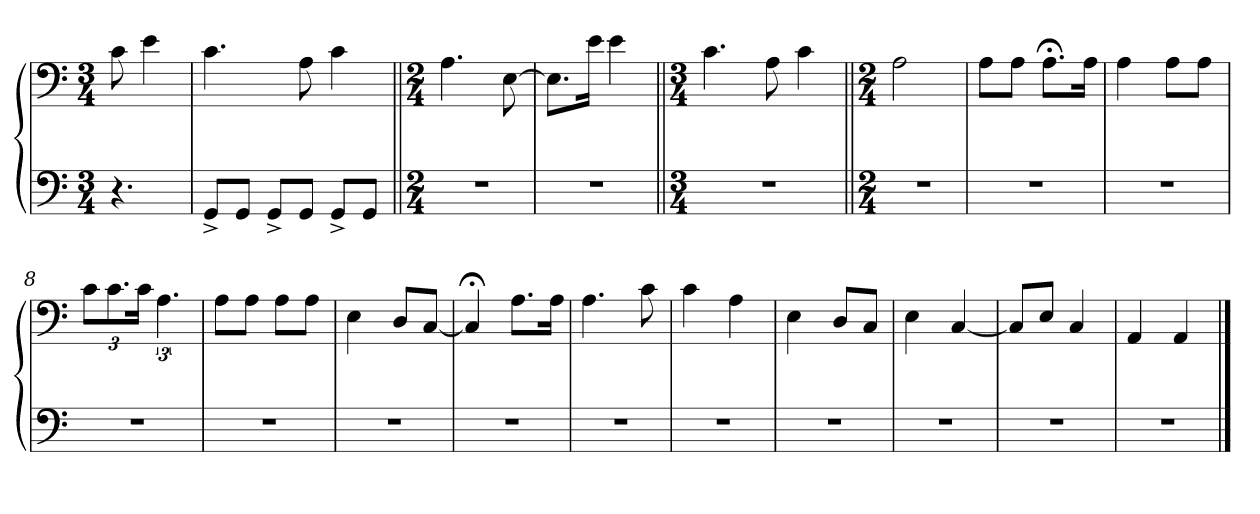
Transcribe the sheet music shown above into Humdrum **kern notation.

**kern	**kern
*part1	*part1
*staff2	*staff1
*clefF4	*clefF4
*k[]	*k[]
*M3/4	*M3/4
=	=
4.r	8c\
.	4e\
=1	=1
8GG^/L	4.c\
8GG/J	.
8GG^/L	.
8GG/J	8A\
8GG^/L	4c\
8GG/J	.
=2||	=2||
*M2/4	*M2/4
2r	4.A\
.	[8E\
=3	=3
2r	8.E\L]
.	16e\Jk
.	4e\
=4||	=4||
*M3/4	*M3/4
2.r	4.c\
.	8A\
.	4c\
=5||	=5||
*M2/4	*M2/4
2r	2A\
=6	=6
2r	8A\L
.	8A\J
.	8.A;<\L
.	16A\Jk
=7	=7
2r	4A\
.	8A\L
.	8A\J
=8	=8
2r	12c\L
.	12.c\
.	24c\JJ
.	6.A\
=9	=9
2r	8A\L
.	8A\J
.	8A\L
.	8A\J
=10	=10
2r	4E\
.	8D/L
.	[8C/J
=11	=11
2r	4C;</]
.	8.A\L
.	16A\Jk
=12	=12
2r	4.A\
.	8c\
=13	=13
2r	4c\
.	4A\
=14	=14
2r	4E\
.	8D/L
.	8C/J
=15	=15
2r	4E\
.	[4C/
=16	=16
2r	8C/L]
.	8E/J
.	4C/
=17	=17
2r	4AA/
.	4AA/
==	==
*-	*-
